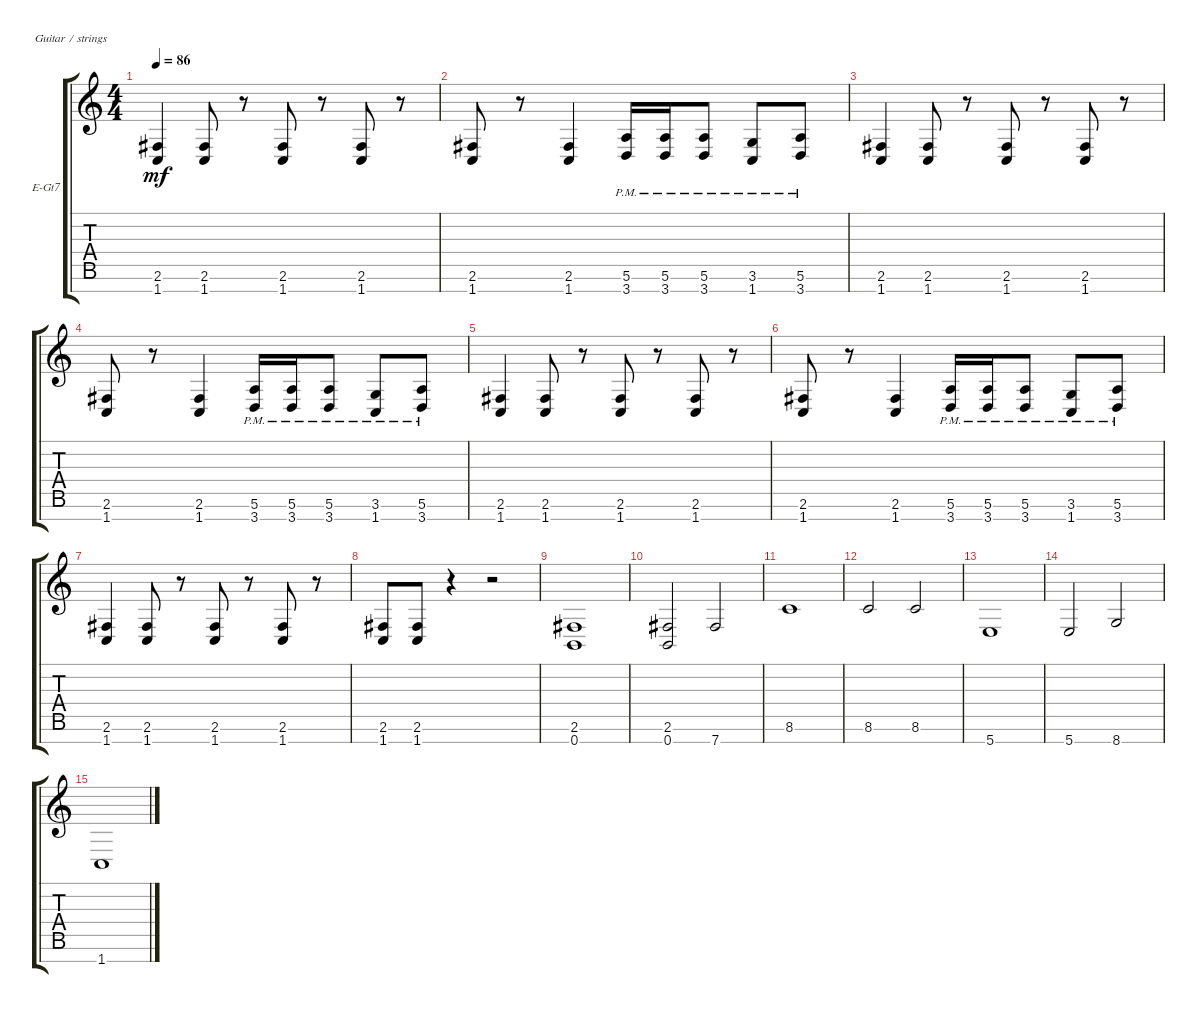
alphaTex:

\defaultSystemsLayout 4
\bracketExtendMode groupsimilarinstruments
\firstSystemTrackNameOrientation horizontal
\otherSystemsTrackNameOrientation horizontal
\track ("Electric Guitar" "E-Gt7") {instrument overdrivenguitar}
\staff {score tabs}
\tuning (E4 B3 G3 D3 A2 E2 B1)
\ts (4 4)
\tempo 86
\clef g2
\ks c
(1.7 2.6).4{dy mf} (1.7 2.6).8 r.8 (2.6 1.7).8 r.8 (1.7 2.6).8 r.8 |
(1.7 2.6).8 r.8 (1.7 2.6).4 (3.7{pm} 5.6{pm}).16 (3.7{pm} 5.6{pm}).16 (3.7{pm} 5.6{pm}).8 (1.7{pm} 3.6{pm}).8 (3.7{pm} 5.6{pm}).8 |
(1.7 2.6).4 (1.7 2.6).8 r.8 (2.6 1.7).8 r.8 (1.7 2.6).8 r.8 |
(1.7 2.6).8 r.8 (1.7 2.6).4 (3.7{pm} 5.6{pm}).16 (3.7{pm} 5.6{pm}).16 (3.7{pm} 5.6{pm}).8 (1.7{pm} 3.6{pm}).8 (3.7{pm} 5.6{pm}).8 |
(1.7 2.6).4 (1.7 2.6).8 r.8 (2.6 1.7).8 r.8 (1.7 2.6).8 r.8 |
(1.7 2.6).8 r.8 (1.7 2.6).4 (3.7{pm} 5.6{pm}).16 (3.7{pm} 5.6{pm}).16 (3.7{pm} 5.6{pm}).8 (1.7{pm} 3.6{pm}).8 (3.7{pm} 5.6{pm}).8 |
(1.7 2.6).4 (1.7 2.6).8 r.8 (2.6 1.7).8 r.8 (1.7 2.6).8 r.8 |
(1.7 2.6).8 (1.7 2.6).8 r.4 r.2 |
(0.7 2.6).1 |
(0.7 2.6).2 7.7.2 |
8.6.1 |
8.6.2 8.6.2 |
5.7.1 |
5.7.2 8.7.2 |
1.7.1
